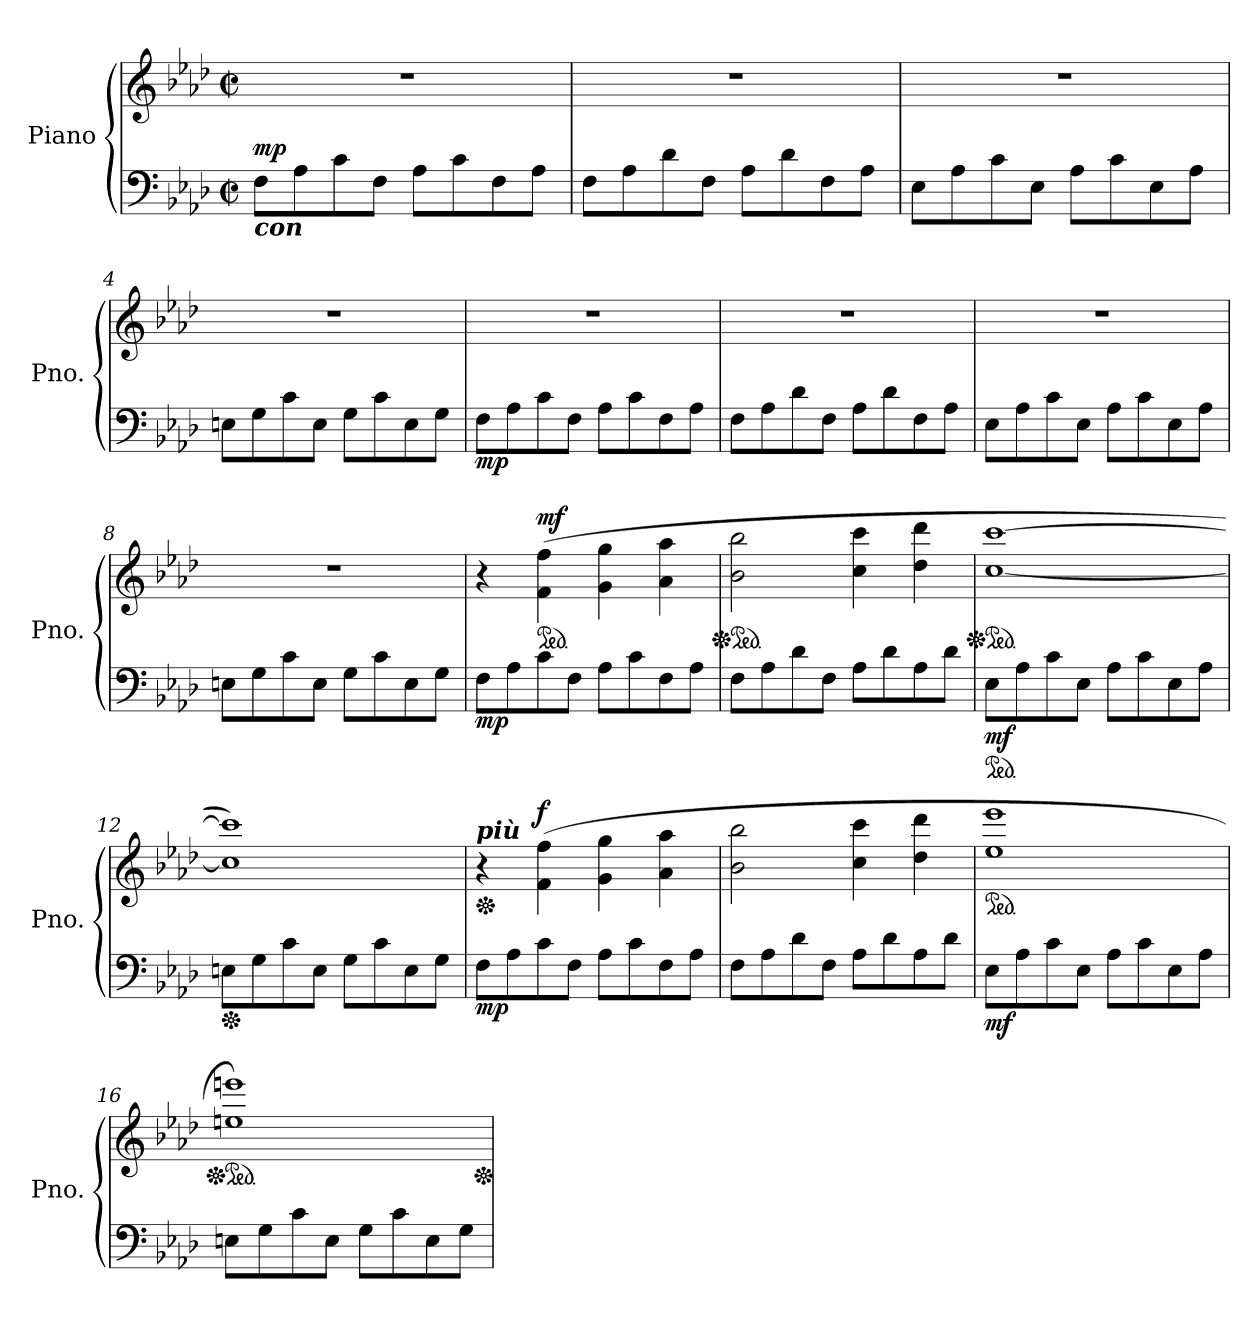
**kern	**kern	**dynam
*part1	*part1	*part1
*staff2	*staff1	*staff1/2
*I"Piano	*	*
*I'Pno.	*	*
*clefF4	*clefG2	*
*k[b-e-a-d-]	*k[b-e-a-d-]	*
*M2/2	*M2/2	*
*met(c|)	*met(c|)	*
*MM112	*MM112	*
=1	=1	=1
!LO:TX:b:Bi:t=con	!	!
!	!	!LO:DY:a=2
8F\L	1r	mp
8A-\	.	.
8c\	.	.
8F\J	.	.
8A-\L	.	.
8c\	.	.
8F\	.	.
8A-\J	.	.
=2	=2	=2
8F\L	1r	.
8A-\	.	.
8d-\	.	.
8F\J	.	.
8A-\L	.	.
8d-\	.	.
8F\	.	.
8A-\J	.	.
=3	=3	=3
8E-\L	1r	.
8A-\	.	.
8c\	.	.
8E-\J	.	.
8A-\L	.	.
8c\	.	.
8E-\	.	.
8A-\J	.	.
=4	=4	=4
8En\L	1r	.
8G\	.	.
8c\	.	.
8E\J	.	.
8G\L	.	.
8c\	.	.
8E\	.	.
8G\J	.	.
!!LO:LB:g=z
=5	=5	=5
!	!	!LO:DY:b=2
8F\L	1r	mp
8A-\	.	.
8c\	.	.
8F\J	.	.
8A-\L	.	.
8c\	.	.
8F\	.	.
8A-\J	.	.
=6	=6	=6
8F\L	1r	.
8A-\	.	.
8d-\	.	.
8F\J	.	.
8A-\L	.	.
8d-\	.	.
8F\	.	.
8A-\J	.	.
=7	=7	=7
8E-\L	1r	.
8A-\	.	.
8c\	.	.
8E-\J	.	.
8A-\L	.	.
8c\	.	.
8E-\	.	.
8A-\J	.	.
=8	=8	=8
8En\L	1r	.
8G\	.	.
8c\	.	.
8E\J	.	.
8G\L	.	.
8c\	.	.
8E\	.	.
8G\J	.	.
!!LO:LB:g=z
=9	=9	=9
!	!	!LO:DY:b=2
8F\L	4r	mp
8A-\	.	.
*	*ped	*
!	!	!LO:DY:a
8c\	(4f\ 4ff\	mf
8F\J	.	.
8A-\L	4g\ 4gg\	.
8c\	.	.
8F\	4a-\ 4aa-\	.
8A-\J	.	.
=10	=10	=10
*	*Xped	*
*	*ped	*
8F\L	2b-\ 2bb-\	.
8A-\	.	.
8d-\	.	.
8F\J	.	.
8A-\L	4cc\ 4ccc\	.
8d-\	.	.
8A-\	4dd-\ 4ddd-\	.
8d-\J	.	.
=11	=11	=11
*ped	*	*
*	*Xped	*
*	*ped	*
!	!	!LO:DY:b=2
8E-\L	[1cc [1ccc	mf
8A-\	.	.
8c\	.	.
8E-\J	.	.
8A-\L	.	.
8c\	.	.
8E-\	.	.
8A-\J	.	.
=12	=12	=12
*Xped	*	*
8En\L	1cc] 1ccc])	.
8G\	.	.
8c\	.	.
8E\J	.	.
8G\L	.	.
8c\	.	.
8E\	.	.
8G\J	.	.
!!LO:LB:g=z
=13	=13	=13
*	*Xped	*
!	!LO:TX:a:Bi:t=più	!
!	!	!LO:DY:b=2
8F\L	4r	mp
8A-\	.	.
!	!	!LO:DY:a
8c\	(4f\ 4ff\	f
8F\J	.	.
8A-\L	4g\ 4gg\	.
8c\	.	.
8F\	4a-\ 4aa-\	.
8A-\J	.	.
=14	=14	=14
8F\L	2b-\ 2bb-\	.
8A-\	.	.
8d-\	.	.
8F\J	.	.
8A-\L	4cc\ 4ccc\	.
8d-\	.	.
8A-\	4dd-\ 4ddd-\	.
8d-\J	.	.
=15	=15	=15
*	*ped	*
!	!	!LO:DY:b=2
8E-\L	1ee- 1eee-	mf
8A-\	.	.
8c\	.	.
8E-\J	.	.
8A-\L	.	.
8c\	.	.
8E-\	.	.
8A-\J	.	.
=16	=16	=16
*	*Xped	*
*	*ped	*
8En\L	1een 1eeen)	.
8G\	.	.
8c\	.	.
8E\J	.	.
8G\L	.	.
8c\	.	.
8E\	.	.
8G\J	.	.
*	*Xped	*
=	=	=
*-	*-	*-
